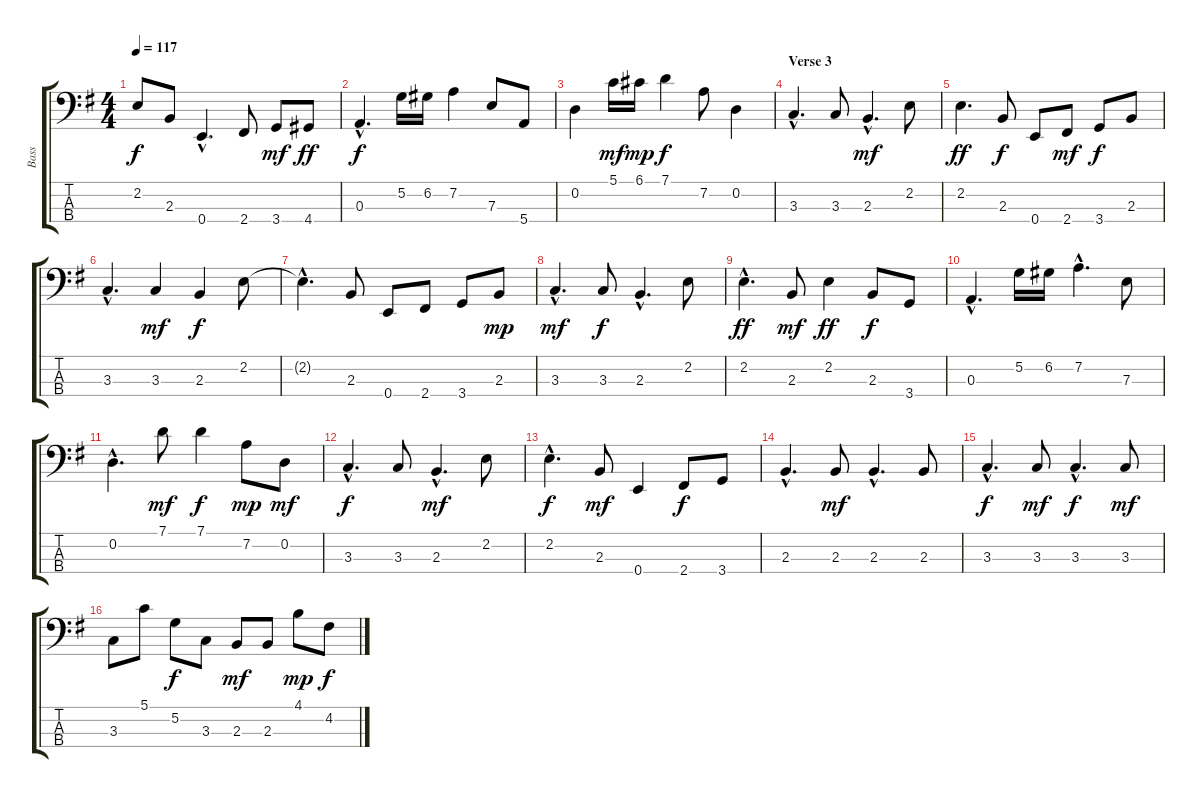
\track ("Bass" "Bass") {instrument electricbasspick}
\staff {score tabs}
\tuning (G2 D2 A1 E1) {hide}
\ts (4 4)
\tempo 117
\clef f4
\ks g
2.2{t}.8{dy f} 2.3.8 0.4{hac}.4{d} 2.4.8 3.4.8{dy mf} 4.4.8{dy ff} |
0.3{hac}.4{d dy f} 5.2.16 6.2.16 7.2.4 7.3.8 5.4.8 |
0.2.4 5.1.16{dy mf} 6.1.16{dy mp} 7.1.4{dy f} 7.2.8 0.2.4 |
\section ("" "Verse 3")
3.3{hac}.4{d} 3.3.8 2.3{hac}.4{d dy mf} 2.2.8 |
2.2.4{d dy ff} 2.3.8{dy f} 0.4.8 2.4.8{dy mf} 3.4.8{dy f} 2.3.8 |
3.3{hac}.4{d} 3.3.4{dy mf} 2.3.4{dy f} 2.2.8 |
2.2{hac t}.4{d} 2.3.8 0.4.8 2.4.8 3.4.8 2.3.8{dy mp} |
3.3{hac}.4{d dy mf} 3.3.8{dy f} 2.3{hac}.4{d} 2.2.8 |
2.2{hac}.4{d dy ff} 2.3.8{dy mf} 2.2.4{dy ff} 2.3.8{dy f} 3.4.8 |
0.3{hac}.4{d} 5.2.16 6.2.16 7.2{hac}.4{d} 7.3.8 |
0.2{hac}.4{d} 7.1.8{dy mf} 7.1.4{dy f} 7.2.8{dy mp} 0.2.8{dy mf} |
3.3{hac}.4{d dy f} 3.3.8 2.3{hac}.4{d dy mf} 2.2.8 |
2.2{hac}.4{d dy f} 2.3.8{dy mf} 0.4.4 2.4.8{dy f} 3.4.8 |
2.3{hac}.4{d} 2.3.8{dy mf} 2.3{hac}.4{d} 2.3.8 |
3.3{hac}.4{d dy f} 3.3.8{dy mf} 3.3{hac}.4{d dy f} 3.3.8{dy mf} |
3.3.8 5.1.8 5.2.8{dy f} 3.3.8 2.3.8{dy mf} 2.3.8 4.1.8{dy mp} 4.2.8{dy f}
